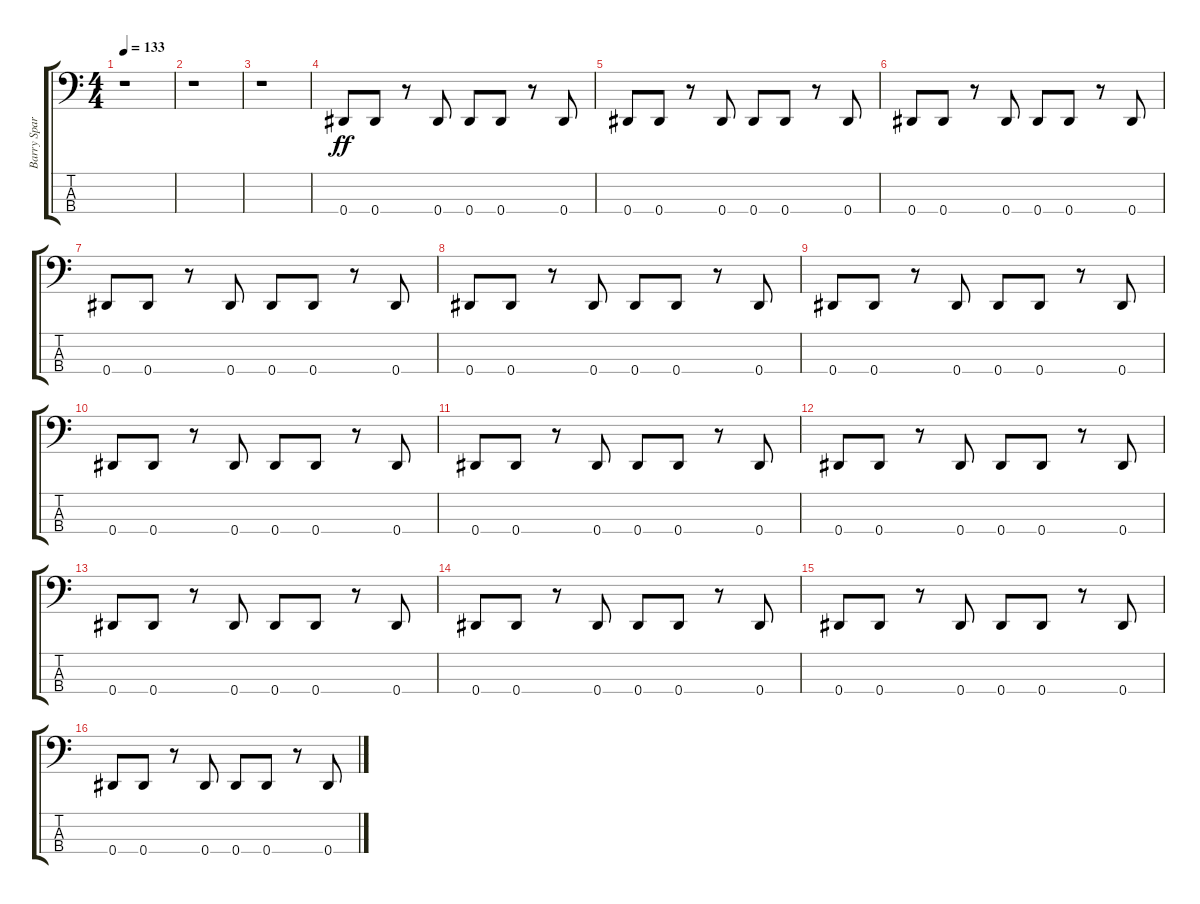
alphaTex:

\track ("Barry Sparks" "Barry Spar") {instrument electricbasspick}
\staff {score tabs}
\tuning (Gb2 Db2 Ab1 Eb1) {hide}
\ts (4 4)
\tempo 133
\clef f4
\ks c
r.1{dy ff instrument electricbasspick} |
\section ("" "")
r.1 |
r.1 |
0.4.8 0.4.8 r.8 0.4.8 0.4.8 0.4.8 r.8 0.4.8 |
0.4.8 0.4.8 r.8 0.4.8 0.4.8 0.4.8 r.8 0.4.8 |
0.4.8 0.4.8 r.8 0.4.8 0.4.8 0.4.8 r.8 0.4.8 |
0.4.8 0.4.8 r.8 0.4.8 0.4.8 0.4.8 r.8 0.4.8 |
0.4.8 0.4.8 r.8 0.4.8 0.4.8 0.4.8 r.8 0.4.8 |
0.4.8 0.4.8 r.8 0.4.8 0.4.8 0.4.8 r.8 0.4.8 |
0.4.8 0.4.8 r.8 0.4.8 0.4.8 0.4.8 r.8 0.4.8 |
0.4.8 0.4.8 r.8 0.4.8 0.4.8 0.4.8 r.8 0.4.8 |
0.4.8 0.4.8 r.8 0.4.8 0.4.8 0.4.8 r.8 0.4.8 |
0.4.8 0.4.8 r.8 0.4.8 0.4.8 0.4.8 r.8 0.4.8 |
0.4.8 0.4.8 r.8 0.4.8 0.4.8 0.4.8 r.8 0.4.8 |
0.4.8 0.4.8 r.8 0.4.8 0.4.8 0.4.8 r.8 0.4.8 |
0.4.8 0.4.8 r.8 0.4.8 0.4.8 0.4.8 r.8 0.4.8
